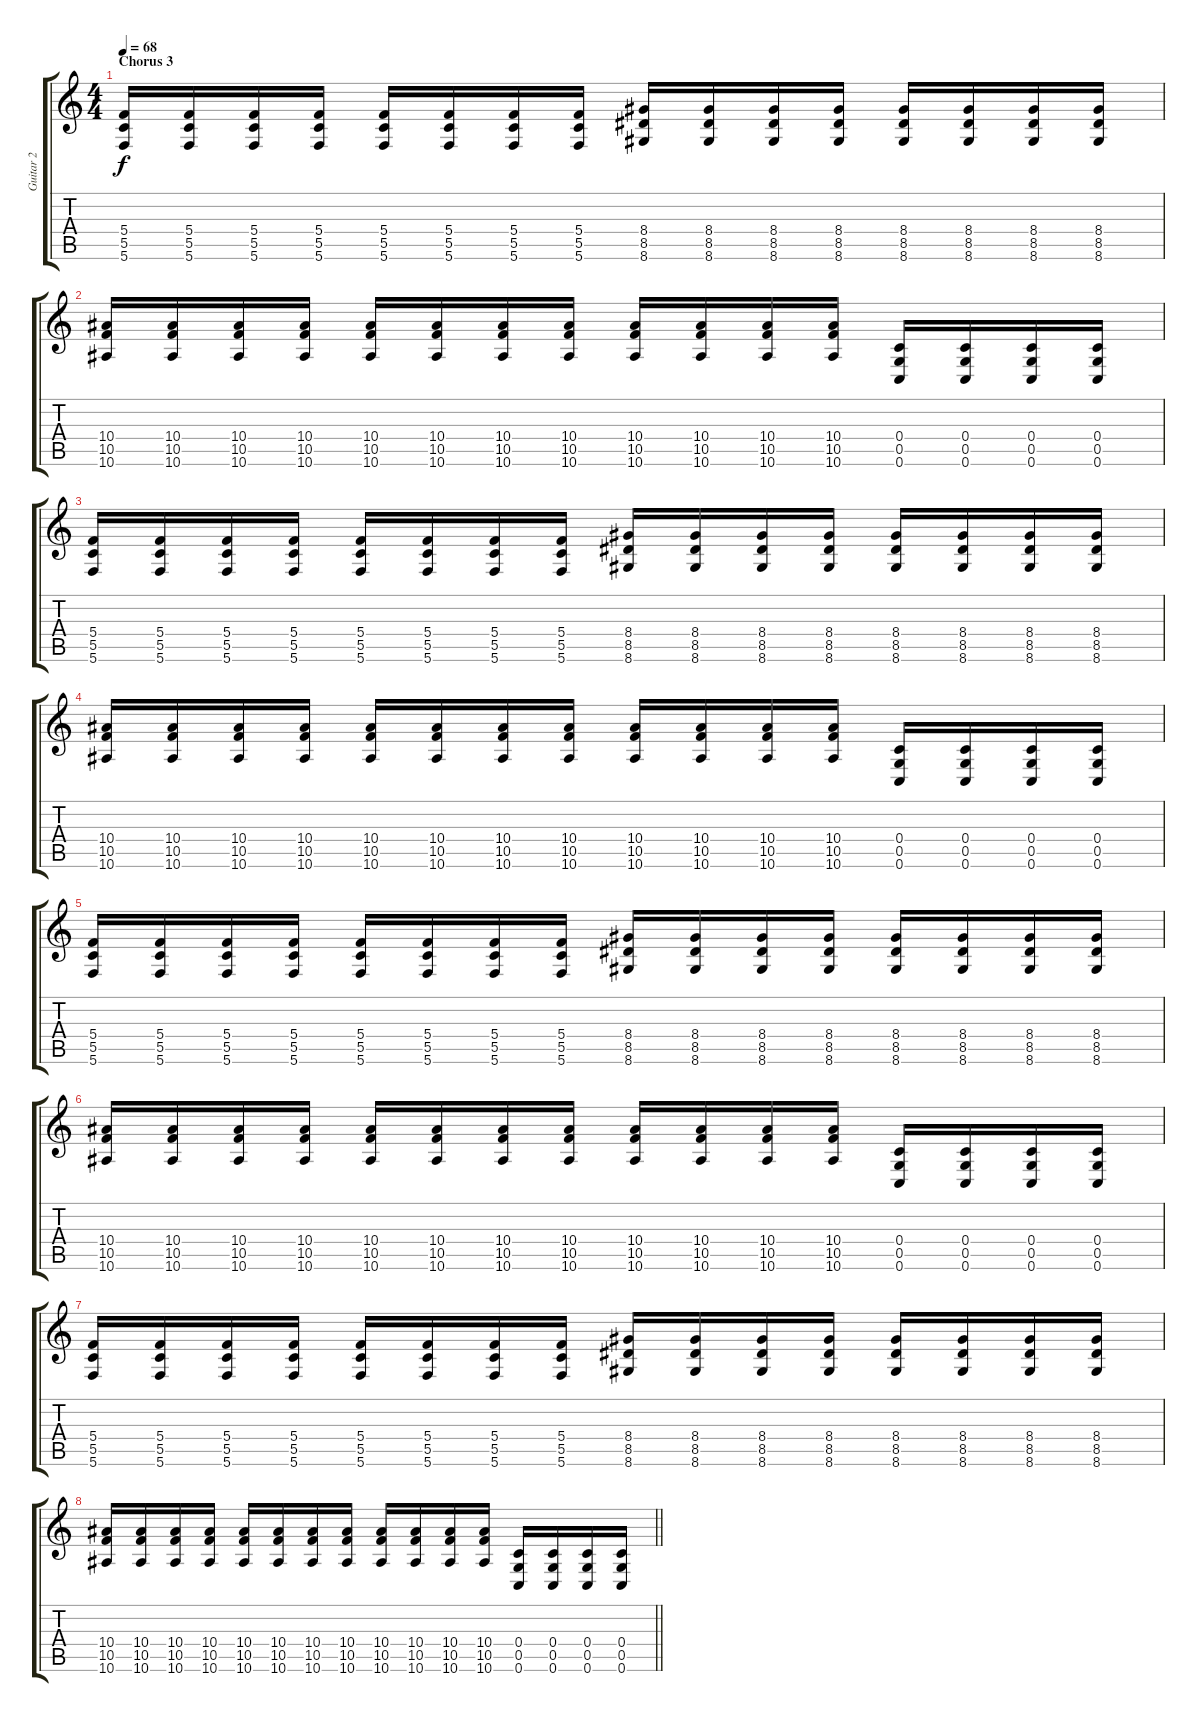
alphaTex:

\track ("Guitar 2" "Guitar 2") {instrument distortionguitar}
\staff {score tabs}
\tuning (D4 A3 F3 C3 G2 C2) {hide}
\ts (4 4)
\section ("" "Chorus 3")
\tempo 68
\clef g2
\ks c
(5.4 5.5 5.6).16{dy f} (5.4 5.5 5.6).16 (5.4 5.5 5.6).16 (5.4 5.5 5.6).16 (5.4 5.5 5.6).16 (5.4 5.5 5.6).16 (5.4 5.5 5.6).16 (5.4 5.5 5.6).16 (8.4 8.5 8.6).16 (8.4 8.5 8.6).16 (8.4 8.5 8.6).16 (8.4 8.5 8.6).16 (8.4 8.5 8.6).16 (8.4 8.5 8.6).16 (8.4 8.5 8.6).16 (8.4 8.5 8.6).16 |
(10.4 10.5 10.6).16 (10.4 10.5 10.6).16 (10.4 10.5 10.6).16 (10.4 10.5 10.6).16 (10.4 10.5 10.6).16 (10.4 10.5 10.6).16 (10.4 10.5 10.6).16 (10.4 10.5 10.6).16 (10.4 10.5 10.6).16 (10.4 10.5 10.6).16 (10.4 10.5 10.6).16 (10.4 10.5 10.6).16 (0.4 0.5 0.6).16 (0.4 0.5 0.6).16 (0.4 0.5 0.6).16 (0.4 0.5 0.6).16 |
(5.4 5.5 5.6).16 (5.4 5.5 5.6).16 (5.4 5.5 5.6).16 (5.4 5.5 5.6).16 (5.4 5.5 5.6).16 (5.4 5.5 5.6).16 (5.4 5.5 5.6).16 (5.4 5.5 5.6).16 (8.4 8.5 8.6).16 (8.4 8.5 8.6).16 (8.4 8.5 8.6).16 (8.4 8.5 8.6).16 (8.4 8.5 8.6).16 (8.4 8.5 8.6).16 (8.4 8.5 8.6).16 (8.4 8.5 8.6).16 |
(10.4 10.5 10.6).16 (10.4 10.5 10.6).16 (10.4 10.5 10.6).16 (10.4 10.5 10.6).16 (10.4 10.5 10.6).16 (10.4 10.5 10.6).16 (10.4 10.5 10.6).16 (10.4 10.5 10.6).16 (10.4 10.5 10.6).16 (10.4 10.5 10.6).16 (10.4 10.5 10.6).16 (10.4 10.5 10.6).16 (0.4 0.5 0.6).16 (0.4 0.5 0.6).16 (0.4 0.5 0.6).16 (0.4 0.5 0.6).16 |
(5.4 5.5 5.6).16 (5.4 5.5 5.6).16 (5.4 5.5 5.6).16 (5.4 5.5 5.6).16 (5.4 5.5 5.6).16 (5.4 5.5 5.6).16 (5.4 5.5 5.6).16 (5.4 5.5 5.6).16 (8.4 8.5 8.6).16 (8.4 8.5 8.6).16 (8.4 8.5 8.6).16 (8.4 8.5 8.6).16 (8.4 8.5 8.6).16 (8.4 8.5 8.6).16 (8.4 8.5 8.6).16 (8.4 8.5 8.6).16 |
(10.4 10.5 10.6).16 (10.4 10.5 10.6).16 (10.4 10.5 10.6).16 (10.4 10.5 10.6).16 (10.4 10.5 10.6).16 (10.4 10.5 10.6).16 (10.4 10.5 10.6).16 (10.4 10.5 10.6).16 (10.4 10.5 10.6).16 (10.4 10.5 10.6).16 (10.4 10.5 10.6).16 (10.4 10.5 10.6).16 (0.4 0.5 0.6).16 (0.4 0.5 0.6).16 (0.4 0.5 0.6).16 (0.4 0.5 0.6).16 |
(5.4 5.5 5.6).16 (5.4 5.5 5.6).16 (5.4 5.5 5.6).16 (5.4 5.5 5.6).16 (5.4 5.5 5.6).16 (5.4 5.5 5.6).16 (5.4 5.5 5.6).16 (5.4 5.5 5.6).16 (8.4 8.5 8.6).16 (8.4 8.5 8.6).16 (8.4 8.5 8.6).16 (8.4 8.5 8.6).16 (8.4 8.5 8.6).16 (8.4 8.5 8.6).16 (8.4 8.5 8.6).16 (8.4 8.5 8.6).16 |
\barLineRight lightlight
(10.4 10.5 10.6).16 (10.4 10.5 10.6).16 (10.4 10.5 10.6).16 (10.4 10.5 10.6).16 (10.4 10.5 10.6).16 (10.4 10.5 10.6).16 (10.4 10.5 10.6).16 (10.4 10.5 10.6).16 (10.4 10.5 10.6).16 (10.4 10.5 10.6).16 (10.4 10.5 10.6).16 (10.4 10.5 10.6).16 (0.4 0.5 0.6).16 (0.4 0.5 0.6).16 (0.4 0.5 0.6).16 (0.4 0.5 0.6).16
